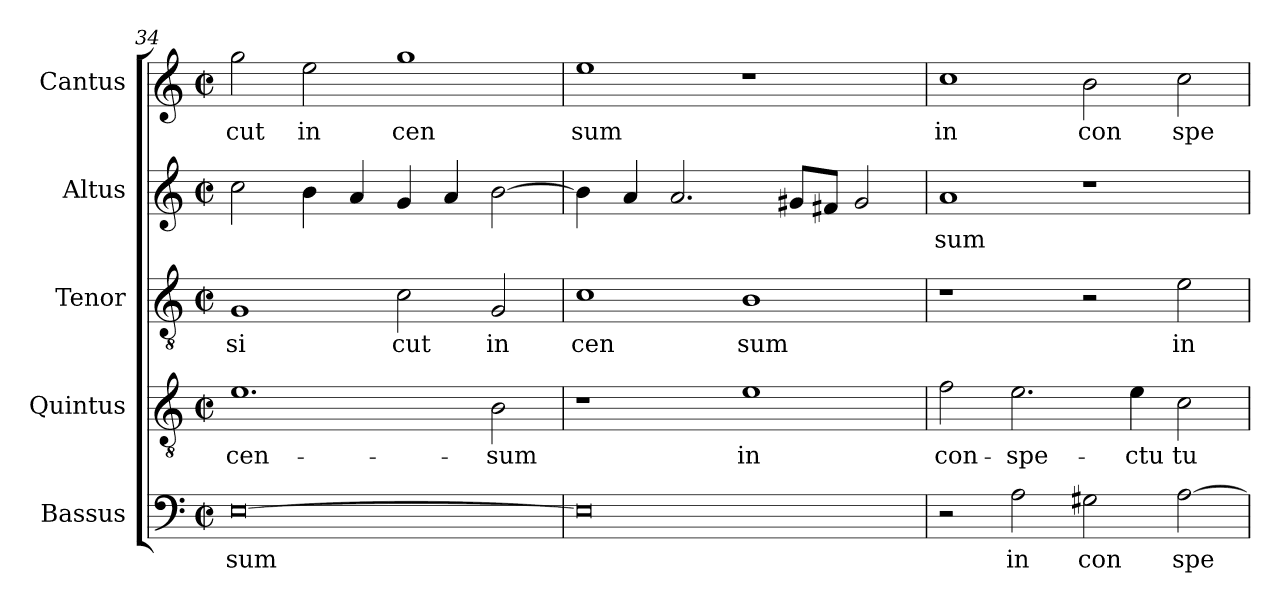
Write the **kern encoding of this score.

**kern	**text	**kern	**text	**kern	**text	**kern	**text	**kern	**text
*part5	*part5	*part4	*part4	*part3	*part3	*part2	*part2	*part1	*part1
*staff5	*staff5	*staff4	*staff4	*staff3	*staff3	*staff2	*staff2	*staff1	*staff1
*I"Bassus	*	*I"Quintus	*	*I"Tenor	*	*I"Altus	*	*I"Cantus	*
*I'Bassus	*	*I'Quintus	*	*I'Tenor	*	*I'Altus	*	*I'Cantus	*
*clefF4	*	*clefGv2	*	*clefGv2	*	*clefG2	*	*clefG2	*
*k[]	*	*k[]	*	*k[]	*	*k[]	*	*k[]	*
*C:	*	*C:	*	*C:	*	*C:	*	*C:	*
*M2/2	*	*M2/2	*	*M2/2	*	*M2/2	*	*M2/2	*
*met(c|)	*	*met(c|)	*	*met(c|)	*	*met(c|)	*	*met(c|)	*
=34	=34	=34	=34	=34	=34	=34	=34	=34	=34
!	!LO:LY:b:cj	!	!LO:LY:b:cj	!	!LO:LY:b:cj	!	!LO:LY:b:cj	!	!LO:LY:b:cj
[>0E	sum	1.e	-cen-	1G	si	2cc\	--	2gg\	cut
!	!	!	!	!	!	!	!LO:LY:b:cj	!	!LO:LY:b:cj
.	.	.	.	.	.	4b\	--	2ee\	in
!	!	!	!	!	!	!	!LO:LY:b:cj	!	!
.	.	.	.	.	.	4a/	--	.	.
!	!	!	!	!	!LO:LY:b:cj	!	!LO:LY:b:cj	!	!LO:LY:b:cj
.	.	.	.	2c\	cut	4g/	--	1gg	cen
!	!	!	!	!	!	!	!LO:LY:b:cj	!	!
.	.	.	.	.	.	4a/	--	.	.
!	!	!	!LO:LY:b:cj	!	!LO:LY:b:cj	!	!LO:LY:b:cj	!	!
.	.	2B\	-sum	2G/	in	[>2b\	--	.	.
=35	=35	=35	=35	=35	=35	=35	=35	=35	=35
!	!LO:LY:b:cj	!	!	!	!LO:LY:b:cj	!	!LO:LY:b:cj	!	!LO:LY:b:cj
0E]	.	1r	.	1c	cen	4b\]	--	1ee	sum
!	!	!	!	!	!	!	!LO:LY:b:cj	!	!
.	.	.	.	.	.	4a/	--	.	.
!	!	!	!	!	!	!	!LO:LY:b:cj	!	!
.	.	.	.	.	.	2.a/	--	.	.
!	!	!	!LO:LY:b:cj	!	!LO:LY:b:cj	!	!	!	!
.	.	1e	in	1B	sum	.	.	1r	.
!	!	!	!	!	!	!	!LO:LY:b:cj	!	!
.	.	.	.	.	.	8g#/L	--	.	.
!	!	!	!	!	!	!	!LO:LY:b:cj	!	!
.	.	.	.	.	.	8f#/J	--	.	.
!	!	!	!	!	!	!	!LO:LY:b:cj	!	!
.	.	.	.	.	.	2g#/	--	.	.
=36	=36	=36	=36	=36	=36	=36	=36	=36	=36
!	!	!	!LO:LY:b:cj	!	!	!	!LO:LY:b:cj	!	!LO:LY:b:cj
2r	.	2f\	con-	1r	.	1a	-sum	1cc	in
!	!LO:LY:b:cj	!	!LO:LY:b:cj	!	!	!	!	!	!
2A\	in	2.e\	-spe-	.	.	.	.	.	.
!	!LO:LY:b:cj	!	!	!	!	!	!	!	!LO:LY:b:cj
2G#X\	con	.	.	2r	.	1r	.	2b\	con
!	!	!	!LO:LY:b:cj	!	!	!	!	!	!
.	.	4e\	-ctu	.	.	.	.	.	.
!	!LO:LY:b:cj	!	!LO:LY:b:cj	!	!LO:LY:b:cj	!	!	!	!LO:LY:b:cj
[>2A\	spe	2c\	tu-	2e\	in	.	.	2cc\	spe
=	=	=	=	=	=	=	=	=	=
*-	*-	*-	*-	*-	*-	*-	*-	*-	*-
